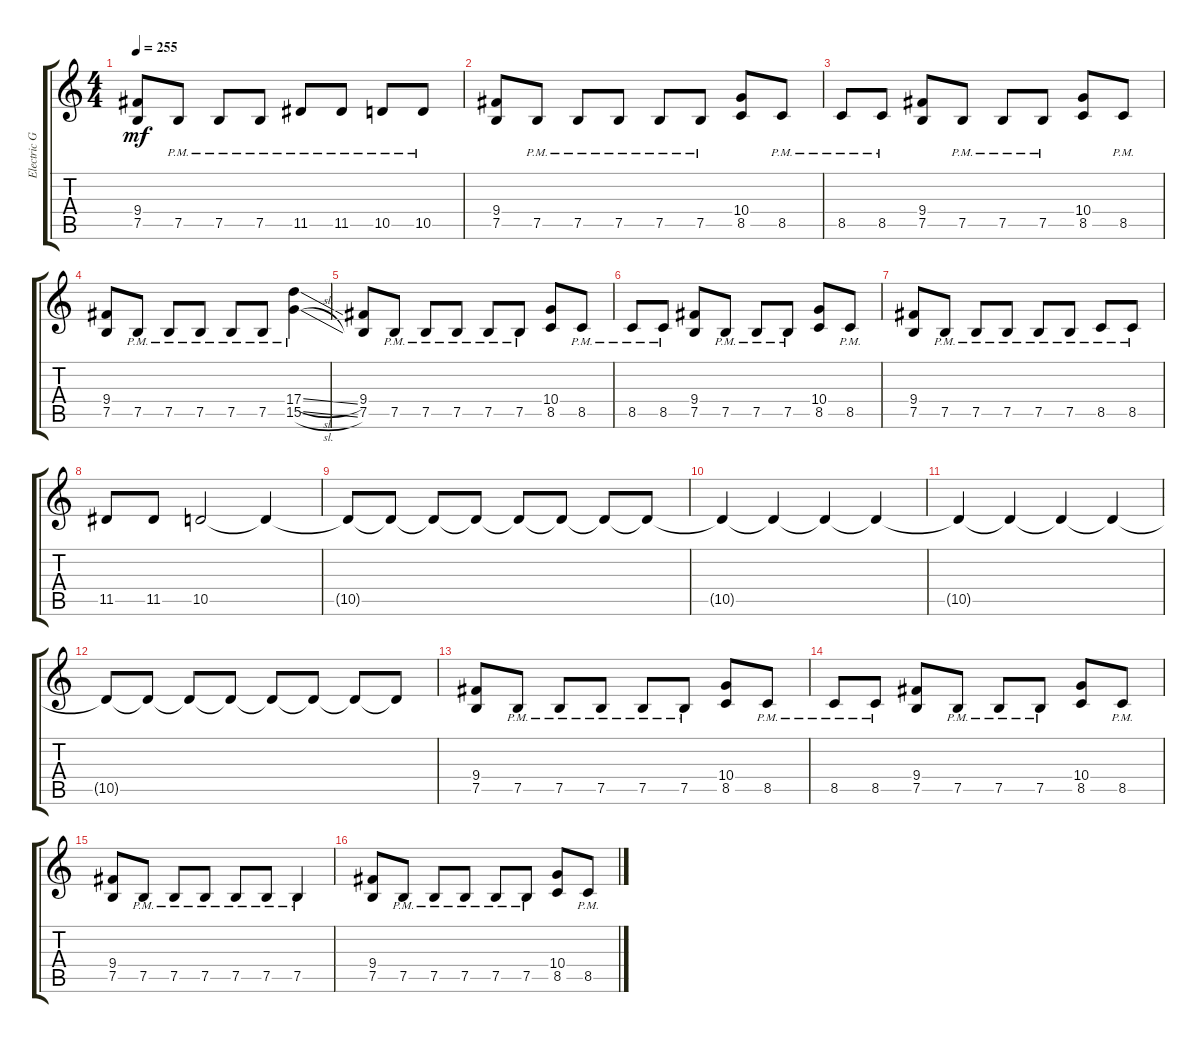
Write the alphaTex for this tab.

\track ("Electric Guitar" "Electric G") {instrument distortionguitar}
\staff {score tabs}
\tuning (B3 Gb3 D3 A2 E2 B1) {hide}
\ts (4 4)
\tempo 255
\clef g2
\ks c
(9.4 7.5).8{dy mf} 7.5{pm}.8 7.5{pm}.8 7.5{pm}.8 11.5{pm}.8 11.5{pm}.8 10.5{pm}.8 10.5{pm}.8 |
(9.4 7.5).8 7.5{pm}.8 7.5{pm}.8 7.5{pm}.8 7.5{pm}.8 7.5{pm}.8 (10.4 8.5).8 8.5{pm}.8 |
8.5{pm}.8 8.5{pm}.8 (9.4 7.5).8 7.5{pm}.8 7.5{pm}.8 7.5{pm}.8 (10.4 8.5).8 8.5{pm}.8 |
(9.4 7.5).8 7.5{pm}.8 7.5{pm}.8 7.5{pm}.8 7.5{pm}.8 7.5{pm}.8 (17.4{sl} 15.5{sl pm}).4 |
(9.4 7.5).8 7.5{pm}.8 7.5{pm}.8 7.5{pm}.8 7.5{pm}.8 7.5{pm}.8 (10.4 8.5).8 8.5{pm}.8 |
8.5{pm}.8 8.5{pm}.8 (9.4 7.5).8 7.5{pm}.8 7.5{pm}.8 7.5{pm}.8 (10.4 8.5).8 8.5{pm}.8 |
(9.4 7.5).8 7.5{pm}.8 7.5{pm}.8 7.5{pm}.8 7.5{pm}.8 7.5{pm}.8 8.5{pm}.8 8.5{pm}.8 |
11.5.8 11.5.8 10.5.2 10.5{t}.4 |
10.5{t}.8 10.5{t}.8 10.5{t}.8 10.5{t}.8 10.5{t}.8 10.5{t}.8 10.5{t}.8 10.5{t}.8 |
10.5{t}.4 10.5{t}.4 10.5{t}.4 10.5{t}.4 |
10.5{t}.4 10.5{t}.4 10.5{t}.4 10.5{t}.4 |
10.5{t}.8 10.5{t}.8 10.5{t}.8 10.5{t}.8 10.5{t}.8 10.5{t}.8 10.5{t}.8 10.5{t}.8 |
(9.4 7.5).8 7.5{pm}.8 7.5{pm}.8 7.5{pm}.8 7.5{pm}.8 7.5{pm}.8 (10.4 8.5).8 8.5{pm}.8 |
8.5{pm}.8 8.5{pm}.8 (9.4 7.5).8 7.5{pm}.8 7.5{pm}.8 7.5{pm}.8 (10.4 8.5).8 8.5{pm}.8 |
(9.4 7.5).8 7.5{pm}.8 7.5{pm}.8 7.5{pm}.8 7.5{pm}.8 7.5{pm}.8 7.5{pm}.4 |
(9.4 7.5).8 7.5{pm}.8 7.5{pm}.8 7.5{pm}.8 7.5{pm}.8 7.5{pm}.8 (10.4 8.5).8 8.5{pm}.8
